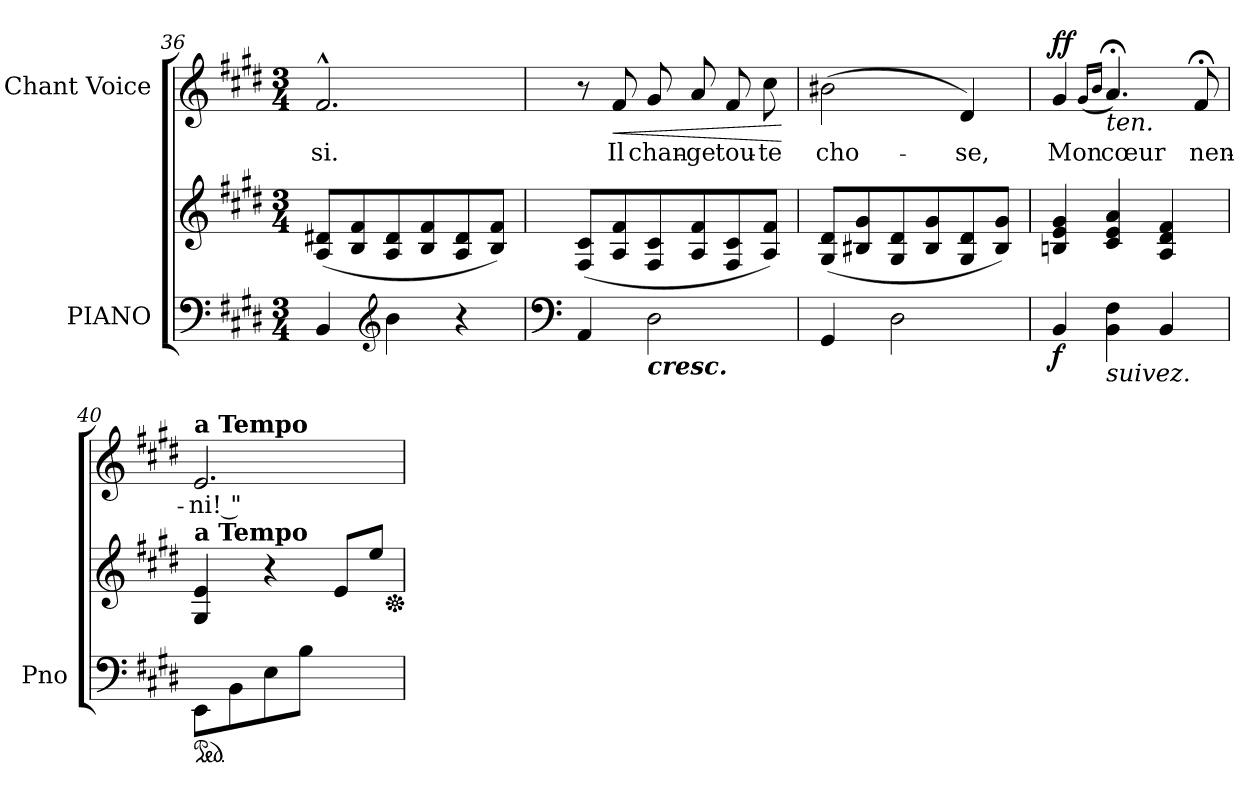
**kern	**kern	**dynam	**kern	**text	**dynam
*part2	*part2	*part2	*part1	*part1	*part1
*staff3	*staff2	*staff2/3	*staff1	*staff1	*staff1
*I"PIANO	*	*	*I"Chant Voice	*	*
*I'Pno	*	*	*	*	*
*clefF4	*clefG2	*	*clefG2	*	*
*k[f#c#g#d#]	*k[f#c#g#d#]	*	*k[f#c#g#d#]	*	*
*M3/4	*M3/4	*	*M3/4	*	*
=36	=36	=36	=36	=36	=36
!	!	!	!	!LO:LY:b	!
4BB/	(8A/ 8d#X/L	.	2.f#^^/	-si.	.
.	8B/ 8f#/	.	.	.	.
*clefG2	*	*	*	*	*
4b\	8A/ 8d#/	.	.	.	.
.	8B/ 8f#/	.	.	.	.
4r	8A/ 8d#/	.	.	.	.
.	8B/ 8f#/J)	.	.	.	.
!!LO:LB:g=z
=37	=37	=37	=37	=37	=37
*clefF4	*	*	*	*	*
4AA/	(8F#/ 8c#/L	.	8r	.	.
!	!	!	!	!LO:LY:b	!LO:HP:b
.	8A/ 8f#/	.	8f#/	Il	<
!LO:TX:b:Bi:t=cresc.	!	!	!	!	!
!	!	!	!	!LO:LY:b	!
2D#\	8F#/ 8c#/	.	8g#/	chan-	.
!	!	!	!	!LO:LY:b	!
.	8A/ 8f#/	.	8a/	-ge	.
!	!	!	!	!LO:LY:b	!
.	8F#/ 8c#/	.	8f#/	tou-	.
!	!	!	!	!LO:LY:b	!
.	8A/ 8f#/J)	.	8cc#\	-te	.
.	.	.	.	.	[
=38	=38	=38	=38	=38	=38
!	!	!	!	!LO:LY:b	!
4GG#/	(8G#/ 8d#/L	.	(2b#X\	cho-	.
.	8B#X/ 8g#/	.	.	.	.
2D#\	8G#/ 8d#/	.	.	.	.
.	8B#/ 8g#/	.	.	.	.
!	!	!	!	!LO:LY:b	!
.	8G#/ 8d#/	.	4d#/)	-se,	.
.	8B#/ 8g#/J)	.	.	.	.
=39	=39	=39	=39	=39	=39
!	!	!LO:DY:b=2	!	!LO:LY:b	!LO:DY:a
4BB/	4Bn/ 4e/ 4g#/	f	4g#/	Mon	ff
.	.	.	(16qg#/LL	.	.
.	.	.	16qb/JJ	.	.
!	!	!	!LO:TX:b:i:t=ten.	!	!
!LO:TX:b:i:t=suivez.	!	!	!	!	!
!	!	!	!	!LO:LY:b	!
4BB\ 4F#\	4c#/ 4e/ 4a/	.	4.a;</)	cœur	.
4BB/	4A/ 4d#/ 4f#/	.	.	.	.
!	!	!	!	!LO:LY:b	!
.	.	.	8f#;</	nen-	.
=40	=40	=40	=40	=40	=40
*ped	*	*	*	*	*
*	*^	*	*	*	*
!	!	!	!	!LO:TX:a:B:t=a Tempo	!	!
!	!LO:TX:a:B:t=a Tempo	!	!	!	!	!
!	!	!	!	!	!LO:LY:b	!
(>8EE\L	4G#/ 4e/	2ryy	.	2.e/	-ni! "	.
8BB\	.	.	.	.	.	.
8E\	4r	.	.	.	.	.
8B\J	.	.	.	.	.	.
4ryy	4ryy	8e/L	.	.	.	.
.	.	8ee/J)	.	.	.	.
*	*Xped	*	*	*	*	*
*	*v	*v	*	*	*	*
=	=	=	=	=	=
*-	*-	*-	*-	*-	*-
